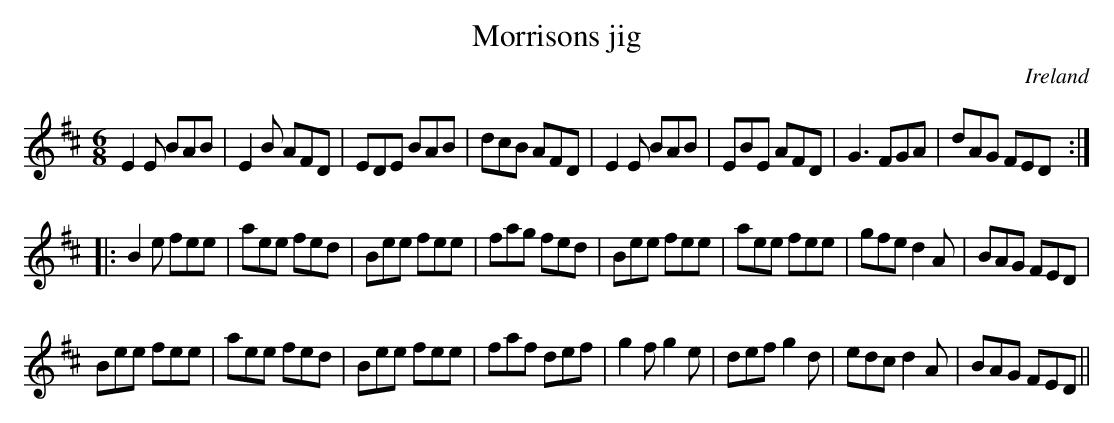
X:1
T:Morrisons jig
O:Ireland
M:6/8
K:EDor
E2E BAB | E2B AFD | EDE BAB | dcB AFD |\
E2E BAB | EBE AFD | G3 FGA |  dAG FED  :|*
|:B2e fee | aee fed | Bee fee |fag fed |\
Bee fee | aee fee | gfe d2A | BAG FED |
Bee fee | aee fed | Bee fee | faf def |\
g2f g2e | def g2d | edc d2A | BAG FED ||**
